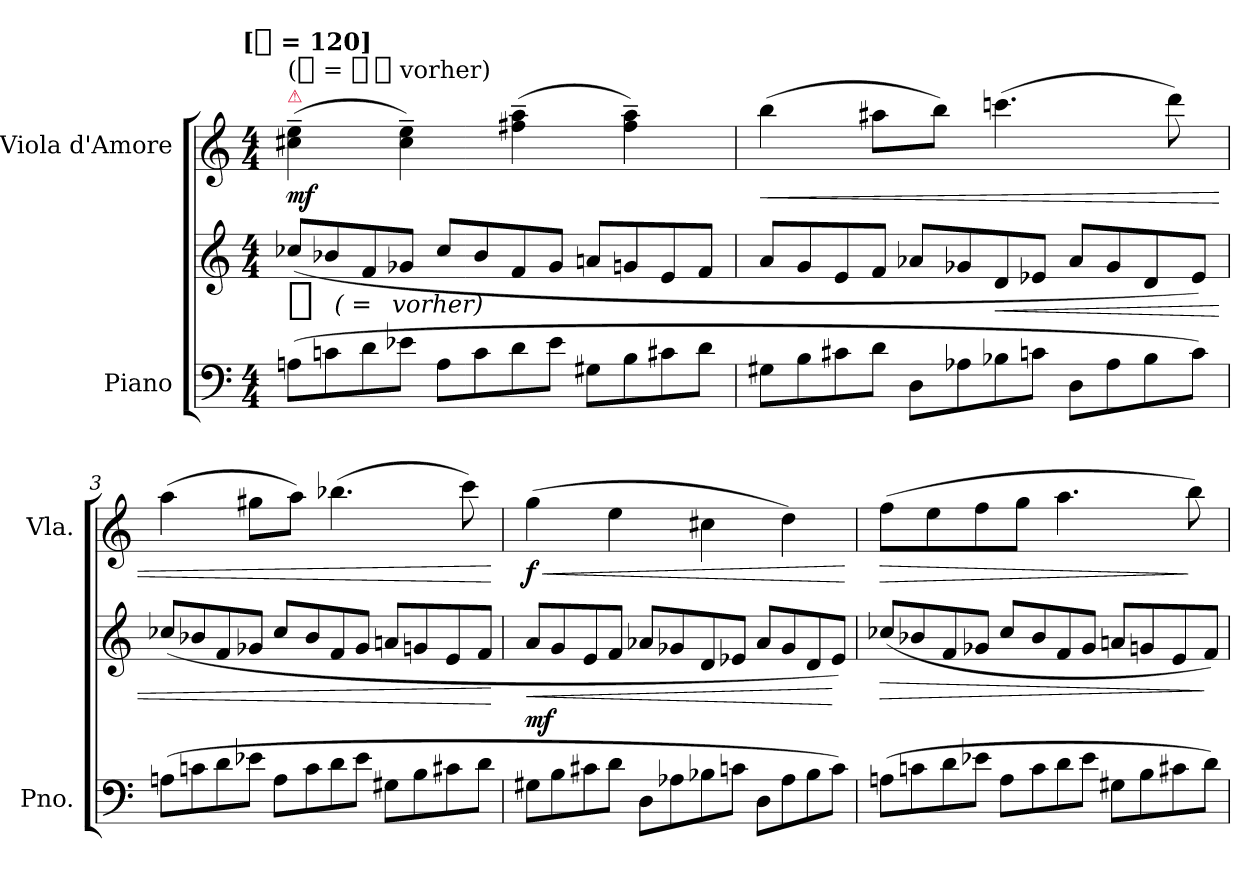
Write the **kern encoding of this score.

**kern	**kern	**dynam	**kern	**dynam
*part2	*part2	*part2	*part1	*part1
*staff3	*staff2	*staff2/3	*staff1	*staff1
*I"Piano	*	*	*I"Viola d'Amore	*
*I'Pno.	*	*	*I'Vla.	*
*clefF4	*clefG2	*	*clefG2	*
*k[]	*k[]	*	*k[]	*
*C:	*C:	*	*C:	*
!!LO:TX:omd:t=[[quarter] = 120]
*M4/4	*M4/4	*	*M4/4	*
*MM120	*MM120	*	*MM120	*
*Xtuplet	*Xtuplet	*	*	*
=1	=1	=1	=1	=1
!	!	!	!LO:TX:a:color=crimson:t=⚠	!
!	!	!	!LO:TX:a:t=([half] = [half-dot] vorher)	!
!	!	!LO:DY:t=%s ([half] = [half-dot] vorher)	!	!
(12AnL	(>12cc-XL	pp	(4cc#X~ 4ee~	mf
12cn	12b-X	.	.	.
12d	12f	.	.	.
12e-XJ	12g-XJ	.	4cc#~ 4ee~)	.
12AL	12cc-L	.	.	.
12c	12b-	.	.	.
12d	12f	.	(4ff#X~ 4aa~	.
12e-J	12g-J	.	.	.
12G#XL	12anL	.	.	.
12B	12gn	.	4ff#~ 4aa~)	.
12c#X	12e	.	.	.
12dJ	12fJ	.	.	.
=2	=2	=2	=2	=2
!	!	!	!	!LO:HP:b
12G#XL	12aL	.	(4bb	<
12B	12g	.	.	.
12c#X	12e	.	.	.
12dJ	12fJ	.	8aa#XL	.
12DL	12a-XL	.	.	.
.	.	.	8bbJ)	.
12A-X	12g-X	.	.	.
!	!	!LO:HP:b	!	!
12B-X	12d	<	(4.cccn	.
12cnJ	12e-XJ	.	.	.
12DL	12a-L	.	.	.
12A-	12g-	.	.	.
12B-	12d	.	.	.
.	.	.	8ddd)	.
12cJ)	12e-J)	.	.	.
=3	=3	=3	=3	=3
(12AnL	(>12cc-XL	.	(4aa	.
12cn	12b-X	.	.	.
12d	12f	.	.	.
12e-XJ	12g-XJ	.	8gg#XL	.
12AL	12cc-L	.	.	.
.	.	.	8aaJ)	.
12c	12b-	.	.	.
12d	12f	.	(4.bb-X	.
12e-J	12g-J	.	.	.
12G#XL	12anL	.	.	.
12B	12gn	.	.	.
12c#X	12e	.	.	.
.	.	.	8ccc)	.
12dJ	12fJ	.	.	.
.	.	[	.	[
=4	=4	=4	=4	=4
!	!	!LO:HP:b	!	!LO:HP:b
12G#XL	12aL	< mf	(4gg	< f
12B	12g	.	.	.
12c#X	12e	.	.	.
12dJ	12fJ	.	4ee	.
12DL	12a-XL	.	.	.
12A-X	12g-X	.	.	.
12B-X	12d	.	4cc#X	.
12cnJ	12e-XJ	.	.	.
12DL	12a-L	.	.	.
12A-	12g-	.	4dd)	.
12B-	12d	.	.	.
12cJ)	12e-J)	[	.	.
.	.	.	.	[
=5	=5	=5	=5	=5
!	!	!LO:HP:b	!	!LO:HP:b
(12AnL	(>12cc-XL	>	(8ffL	>
12cn	12b-X	.	.	.
.	.	.	8ee	.
12d	12f	.	.	.
12e-XJ	12g-XJ	.	8ff	.
12AL	12cc-L	.	.	.
.	.	.	8ggJ	.
12c	12b-	.	.	.
12d	12f	.	4.aa	.
12e-J	12g-J	.	.	.
12G#XL	12anL	.	.	.
12B	12gn	.	.	.
12c#X	12e	.	.	.
.	.	.	8bb)	]
12dJ)	12fJ)	]	.	.
=	=	=	=	=
*-	*-	*-	*-	*-
